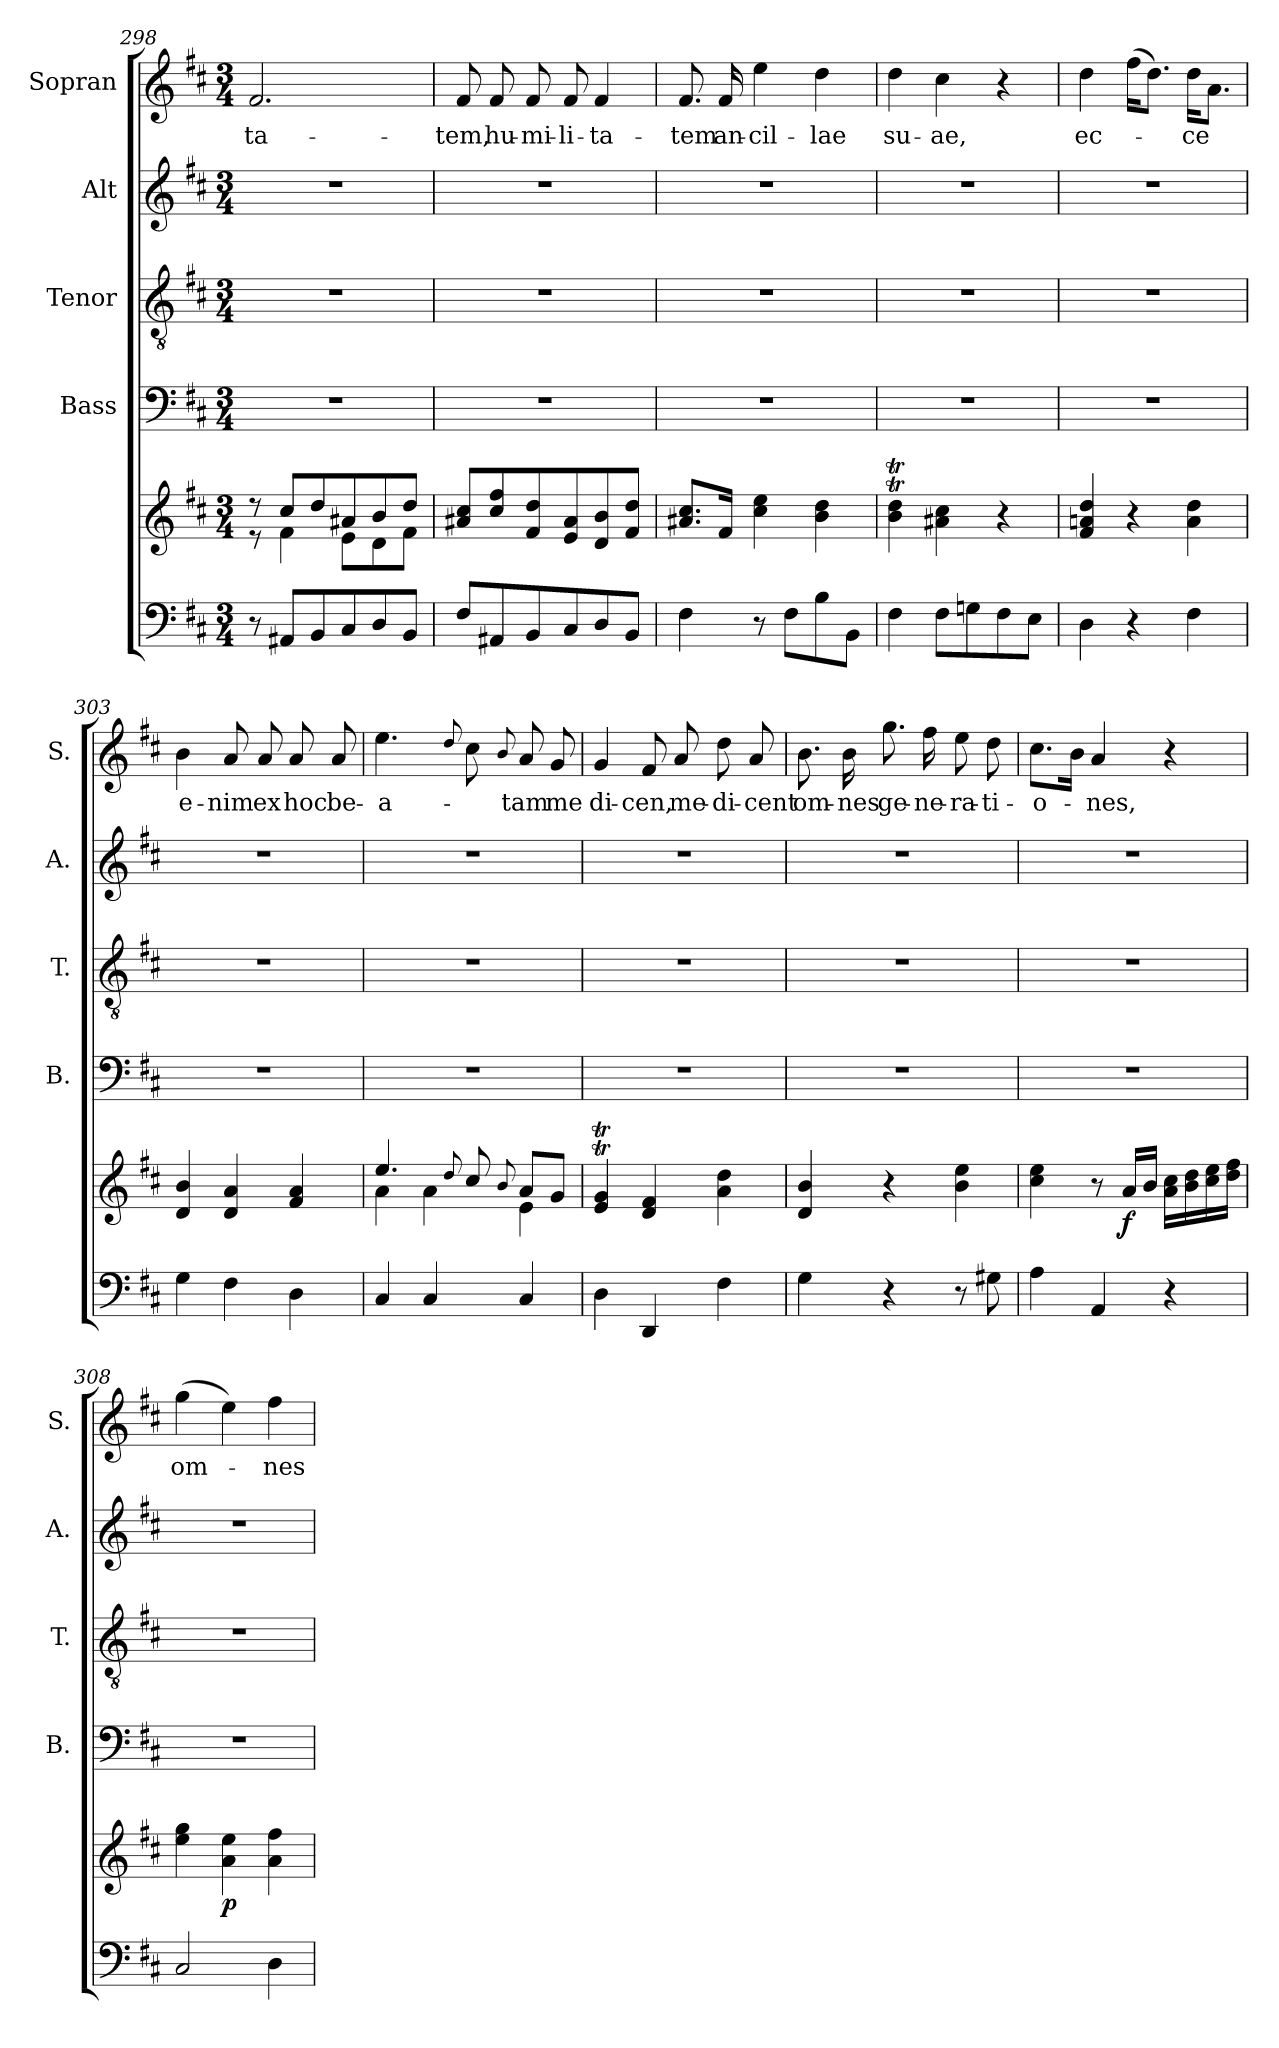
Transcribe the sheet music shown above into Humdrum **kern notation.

**kern	**kern	**dynam	**kern	**kern	**kern	**kern	**text
*part5	*part5	*part5	*part4	*part3	*part2	*part1	*part1
*staff6	*staff5	*staff5/6	*staff4	*staff3	*staff2	*staff1	*staff1
*	*	*	*I"Bass	*I"Tenor	*I"Alt	*I"Sopran	*
*	*	*	*I'B.	*I'T.	*I'A.	*I'S.	*
*clefF4	*clefG2	*	*clefF4	*clefGv2	*clefG2	*clefG2	*
*k[f#c#]	*k[f#c#]	*	*k[f#c#]	*k[f#c#]	*k[f#c#]	*k[f#c#]	*
*D:	*D:	*	*D:	*D:	*D:	*D:	*
*M3/4	*M3/4	*	*M3/4	*M3/4	*M3/4	*M3/4	*
=298	=298	=298	=298	=298	=298	=298	=298
*	*^	*	*	*	*	*	*
!	!	!	!	!	!	!	!	!LO:LY:b
8r	8r	8r	.	2.r	2.r	2.r	2.f#/	-ta-
8AA#X/L	8cc#/L	4f#\	.	.	.	.	.	.
8BB/	8dd/	.	.	.	.	.	.	.
8C#/	8a#X/	8e\L	.	.	.	.	.	.
8D/	8b/	8d\	.	.	.	.	.	.
8BB/J	8dd/J	8f#\J	.	.	.	.	.	.
=299	=299	=299	=299	=299	=299	=299	=299	=299
!	!	!	!	!	!	!	!	!LO:LY:b
*	*v	*v	*	*	*	*	*	*
8F#/L	8a#X/ 8cc#/L	.	2.r	2.r	2.r	8f#/	-tem,
!	!	!	!	!	!	!	!LO:LY:b
8AA#X/	8cc#/ 8ff#/	.	.	.	.	8f#/	hu-
!	!	!	!	!	!	!	!LO:LY:b
8BB/	8f#/ 8dd/	.	.	.	.	8f#/	-mi-
!	!	!	!	!	!	!	!LO:LY:b
8C#/	8e/ 8a#/	.	.	.	.	8f#/	-li-
!	!	!	!	!	!	!	!LO:LY:b
8D/	8d/ 8b/	.	.	.	.	4f#/	-ta-
8BB/J	8f#/ 8dd/J	.	.	.	.	.	.
!!LO:PB:g=z
=300	=300	=300	=300	=300	=300	=300	=300
!	!	!	!	!	!	!	!LO:LY:b
4F#\	8.a#X/ 8.cc#/L	.	2.r	2.r	2.r	8.f#/	-tem
!	!	!	!	!	!	!	!LO:LY:b
.	16f#/Jk	.	.	.	.	16f#/	an-
!	!	!	!	!	!	!	!LO:LY:b
8r	4cc#\ 4ee\	.	.	.	.	4ee\	-cil-
8F#\L	.	.	.	.	.	.	.
!	!	!	!	!	!	!	!LO:LY:b
8B\	4b\ 4dd\	.	.	.	.	4dd\	-lae
8BB\J	.	.	.	.	.	.	.
=301	=301	=301	=301	=301	=301	=301	=301
!	!	!	!	!	!	!	!LO:LY:b
4F#\	4b\T 4dd\T	.	2.r	2.r	2.r	4dd\	su-
!	!	!	!	!	!	!	!LO:LY:b
8F#\L	4a#X\ 4cc#\	.	.	.	.	4cc#\	-ae,
8Gn\	.	.	.	.	.	.	.
8F#\	4r	.	.	.	.	4r	.
8E\J	.	.	.	.	.	.	.
=302	=302	=302	=302	=302	=302	=302	=302
!	!	!	!	!	!	!	!LO:LY:b
4D\	4f#/ 4an/ 4dd/	.	2.r	2.r	2.r	4dd\	ec-
4r	4r	.	.	.	.	(>16ff#\KL	.
.	.	.	.	.	.	8.dd\J)	.
!	!	!	!	!	!	!	!LO:LY:b
4F#\	4a\ 4dd\	.	.	.	.	16dd\KL	-ce
.	.	.	.	.	.	8.a\J	.
=303	=303	=303	=303	=303	=303	=303	=303
!	!	!	!	!	!	!	!LO:LY:b
4G\	4d/ 4b/	.	2.r	2.r	2.r	4b\	e-
!	!	!	!	!	!	!	!LO:LY:b
4F#\	4d/ 4a/	.	.	.	.	8a/	-nim
!	!	!	!	!	!	!	!LO:LY:b
.	.	.	.	.	.	8a/	ex
!	!	!	!	!	!	!	!LO:LY:b
4D\	4f#/ 4a/	.	.	.	.	8a/	hoc
!	!	!	!	!	!	!	!LO:LY:b
.	.	.	.	.	.	8a/	be-
=304	=304	=304	=304	=304	=304	=304	=304
*	*^	*	*	*	*	*	*
!	!	!	!	!	!	!	!	!LO:LY:b
4C#/	4.ee/	4a\	.	2.r	2.r	2.r	4.ee\	-a-
4C#/	.	4a\	.	.	.	.	.	.
.	8qqdd/	.	.	.	.	.	8qqdd/	.
.	8cc#/	.	.	.	.	.	8cc#\	.
.	8qqb/	.	.	.	.	.	8qqb/	.
!	!	!	!	!	!	!	!	!LO:LY:b
4C#/	8a/L	4e\	.	.	.	.	8a/	-tam
!	!	!	!	!	!	!	!	!LO:LY:b
.	8g/J	.	.	.	.	.	8g/	me
*	*v	*v	*	*	*	*	*	*
!!LO:LB:g=z
=305	=305	=305	=305	=305	=305	=305	=305
!	!	!	!	!	!	!	!LO:LY:b
4D\	4e/T 4g/T	.	2.r	2.r	2.r	4g/	di-
!	!	!	!	!	!	!	!LO:LY:b
4DD/	4d/ 4f#/	.	.	.	.	8f#/	-cen,
!	!	!	!	!	!	!	!LO:LY:b
.	.	.	.	.	.	8a/	me-
!	!	!	!	!	!	!	!LO:LY:b
4F#\	4a\ 4dd\	.	.	.	.	8dd\	-di-
!	!	!	!	!	!	!	!LO:LY:b
.	.	.	.	.	.	8a/	-cent
=306	=306	=306	=306	=306	=306	=306	=306
!	!	!	!	!	!	!	!LO:LY:b
4G\	4d/ 4b/	.	2.r	2.r	2.r	8.b\	om-
!	!	!	!	!	!	!	!LO:LY:b
.	.	.	.	.	.	16b\	-nes
!	!	!	!	!	!	!	!LO:LY:b
4r	4r	.	.	.	.	8.gg\	ge-
!	!	!	!	!	!	!	!LO:LY:b
.	.	.	.	.	.	16ff#\	-ne-
!	!	!	!	!	!	!	!LO:LY:b
8r	4b\ 4ee\	.	.	.	.	8ee\	-ra-
!	!	!	!	!	!	!	!LO:LY:b
8G#X\	.	.	.	.	.	8dd\	-ti-
=307	=307	=307	=307	=307	=307	=307	=307
!	!	!	!	!	!	!	!LO:LY:b
4A\	4cc#\ 4ee\	.	2.r	2.r	2.r	8.cc#\L	-o-
.	.	.	.	.	.	16b\Jk	.
!	!	!	!	!	!	!	!LO:LY:b
4AA/	8r	.	.	.	.	4a/	-nes,
!	!	!LO:DY:b	!	!	!	!	!
.	16a/LL	f	.	.	.	.	.
.	16b/JJ	.	.	.	.	.	.
4r	16a\ 16cc#\LL	.	.	.	.	4r	.
.	16b\ 16dd\	.	.	.	.	.	.
.	16cc#\ 16ee\	.	.	.	.	.	.
.	16dd\ 16ff#\JJ	.	.	.	.	.	.
=308	=308	=308	=308	=308	=308	=308	=308
!	!	!	!	!	!	!	!LO:LY:b
2C#/	4ee\ 4gg\	.	2.r	2.r	2.r	(>4gg\	om-
!	!	!LO:DY:b	!	!	!	!	!
.	4a\ 4ee\	p	.	.	.	4ee\)	.
!	!	!	!	!	!	!	!LO:LY:b
4D\	4a\ 4ff#\	.	.	.	.	4ff#\	-nes
=	=	=	=	=	=	=	=
*-	*-	*-	*-	*-	*-	*-	*-
